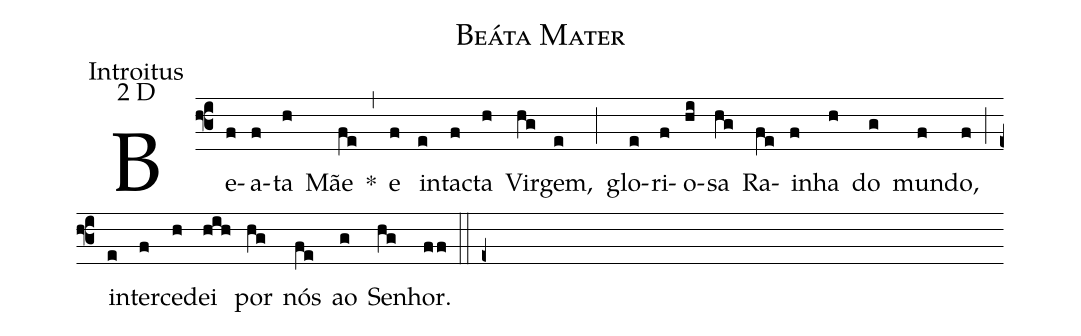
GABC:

name: Beáta Mater;
office-part: Introitus;
mode: 2;
mode-differentia: D;
%%
(f3)

Be(f)a(f)ta(h) Mãe(fe) *(,) e(f) in(e)tac(f)ta(h) Vir(hg)gem,(e) (;) glo(e)ri(f)o(hi)sa(hg) Ra(fe)i(f)nha(h) do(g) mun(f)do,(f) (;) in(e)ter(f)ce(h)dei(hih) por(hg) nós(fe) ao(g) Se(hg)nhor.(ff)

(::)

(e+)
